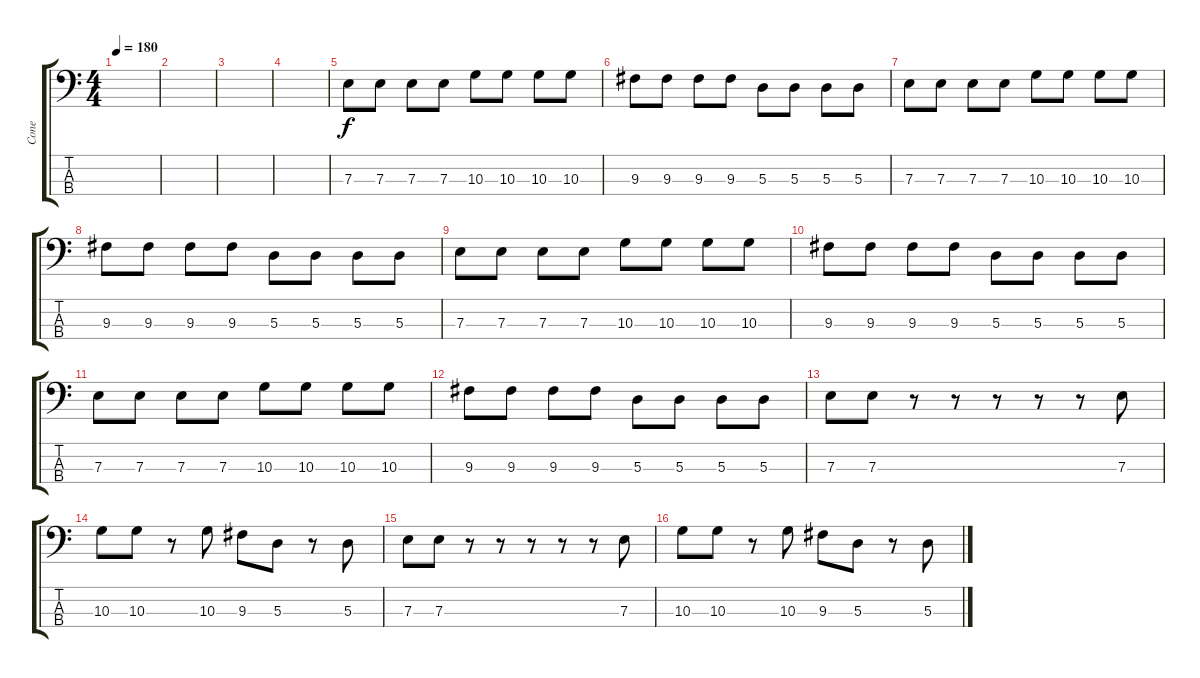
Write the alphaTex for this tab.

\track ("Cone" "Cone") {instrument electricbassfinger}
\staff {score tabs}
\tuning (G2 D2 A1 E1) {hide}
\ts (4 4)
\tempo 180
\clef f4
\ks c
|
|
|
|
7.3.8 7.3.8 7.3.8 7.3.8 10.3.8 10.3.8 10.3.8 10.3.8 |
9.3.8 9.3.8 9.3.8 9.3.8 5.3.8 5.3.8 5.3.8 5.3.8 |
7.3.8 7.3.8 7.3.8 7.3.8 10.3.8 10.3.8 10.3.8 10.3.8 |
9.3.8 9.3.8 9.3.8 9.3.8 5.3.8 5.3.8 5.3.8 5.3.8 |
7.3.8 7.3.8 7.3.8 7.3.8 10.3.8 10.3.8 10.3.8 10.3.8 |
9.3.8 9.3.8 9.3.8 9.3.8 5.3.8 5.3.8 5.3.8 5.3.8 |
7.3.8 7.3.8 7.3.8 7.3.8 10.3.8 10.3.8 10.3.8 10.3.8 |
9.3.8 9.3.8 9.3.8 9.3.8 5.3.8 5.3.8 5.3.8 5.3.8 |
7.3.8 7.3.8 r.8 r.8 r.8 r.8 r.8 7.3.8 |
10.3.8{txt ""} 10.3.8 r.8 10.3.8 9.3.8 5.3.8 r.8 5.3.8 |
7.3.8 7.3.8 r.8 r.8 r.8 r.8 r.8 7.3.8 |
10.3.8 10.3.8 r.8 10.3.8 9.3.8 5.3.8 r.8 5.3.8
